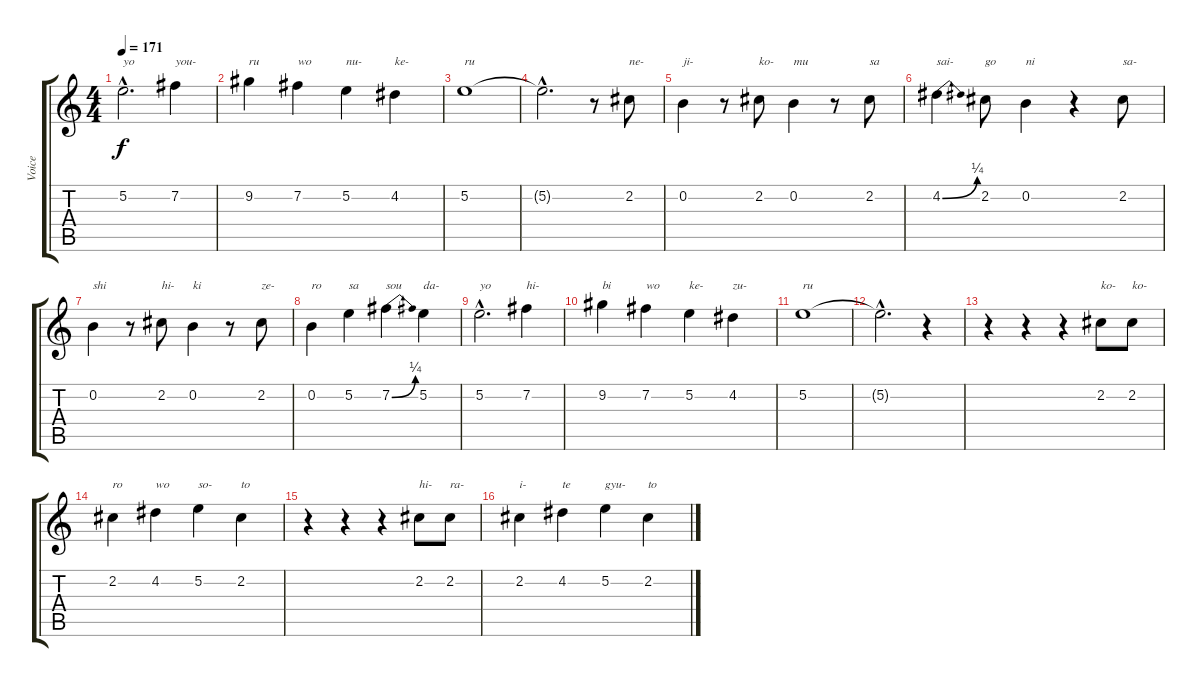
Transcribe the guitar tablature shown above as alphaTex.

\track ("Voice" "Voice") {instrument contrabass}
\staff {score tabs}
\tuning (E4 B3 G3 D3 A2 E2) {hide}
\ts (4 4)
\tempo 171
\clef g2
\ks c
5.2{hac}.2{d txt "yo" dy f} 7.2.4{txt "you-"} |
9.2.4{txt "ru"} 7.2.4{txt "wo"} 5.2.4{txt "nu-"} 4.2.4{txt "ke-"} |
5.2.1{txt "ru"} |
5.2{hac t}.2{d} r.8 2.2.8{txt "ne-"} |
0.2.4{txt "ji-"} r.8 2.2.8{txt "ko-"} 0.2.4{txt "mu"} r.8 2.2.8{txt "sa"} |
4.2{be (bend 0 0 60 1)}.4{txt "sai-"} 2.2.8{txt "go"} 0.2.4{txt "ni"} r.4 2.2.8{txt "sa-"} |
0.2.4{txt "shi"} r.8 2.2.8{txt "hi-"} 0.2.4{txt "ki"} r.8 2.2.8{txt "ze-"} |
0.2.4{txt "ro"} 5.2.4{txt "sa"} 7.2{be (bend 0 0 60 1)}.4{txt "sou"} 5.2.4{txt "da-"} |
5.2{hac}.2{d txt "yo"} 7.2.4{txt "hi-"} |
9.2.4{txt "bi"} 7.2.4{txt "wo"} 5.2.4{txt "ke-"} 4.2.4{txt "zu-"} |
5.2.1{txt "ru"} |
5.2{hac t}.2{d} r.4 |
r.4 r.4 r.4 2.2.8{txt "ko-"} 2.2.8{txt "ko-"} |
2.2.4{txt "ro"} 4.2.4{txt "wo"} 5.2.4{txt "so-"} 2.2.4{txt "to"} |
r.4 r.4 r.4 2.2.8{txt "hi-"} 2.2.8{txt "ra-"} |
2.2.4{txt "i-"} 4.2.4{txt "te"} 5.2.4{txt "gyu-"} 2.2.4{txt "to"}
